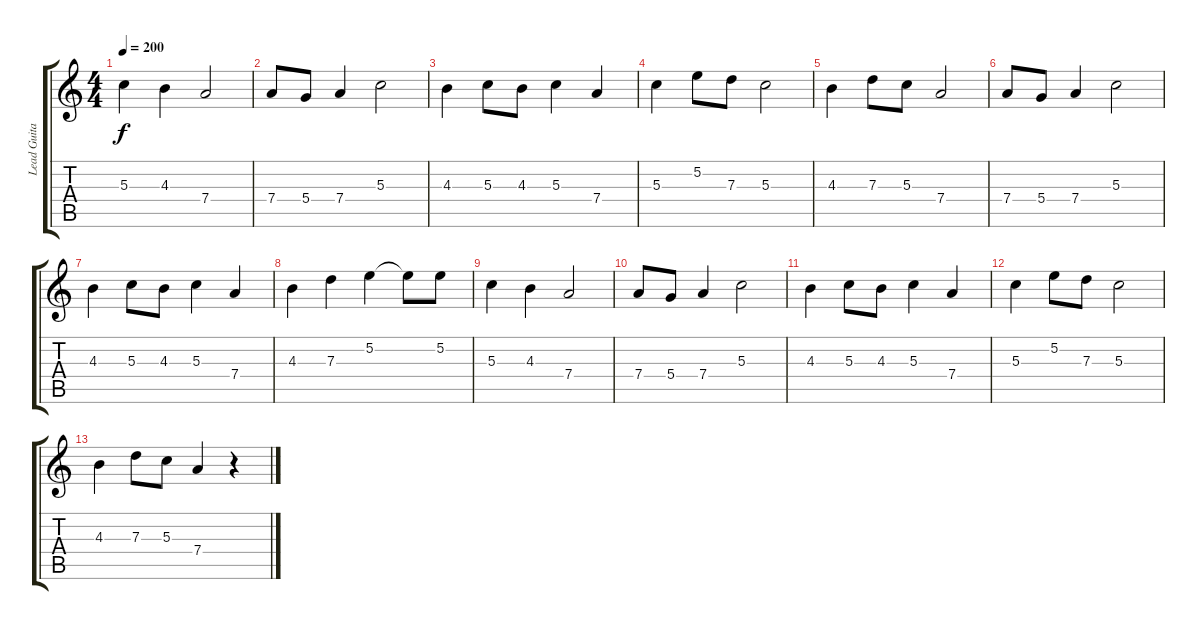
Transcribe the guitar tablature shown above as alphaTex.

\track ("Lead Guitar" "Lead Guita") {instrument distortionguitar}
\staff {score tabs}
\tuning (E4 B3 G3 D3 A2 E2) {hide}
\ts (4 4)
\tempo 200
\clef g2
\ks c
5.3.4{dy f} 4.3.4 7.4.2 |
7.4.8 5.4.8 7.4.4 5.3.2 |
4.3.4 5.3.8 4.3.8 5.3.4 7.4.4 |
5.3.4 5.2.8 7.3.8 5.3.2 |
4.3.4 7.3.8 5.3.8 7.4.2 |
7.4.8 5.4.8 7.4.4 5.3.2 |
4.3.4 5.3.8 4.3.8 5.3.4 7.4.4 |
4.3.4 7.3.4 5.2.4 5.2{t}.8 5.2.8 |
5.3.4 4.3.4 7.4.2 |
7.4.8 5.4.8 7.4.4 5.3.2 |
4.3.4 5.3.8 4.3.8 5.3.4 7.4.4 |
5.3.4 5.2.8 7.3.8 5.3.2 |
4.3.4 7.3.8 5.3.8 7.4.4 r.4
